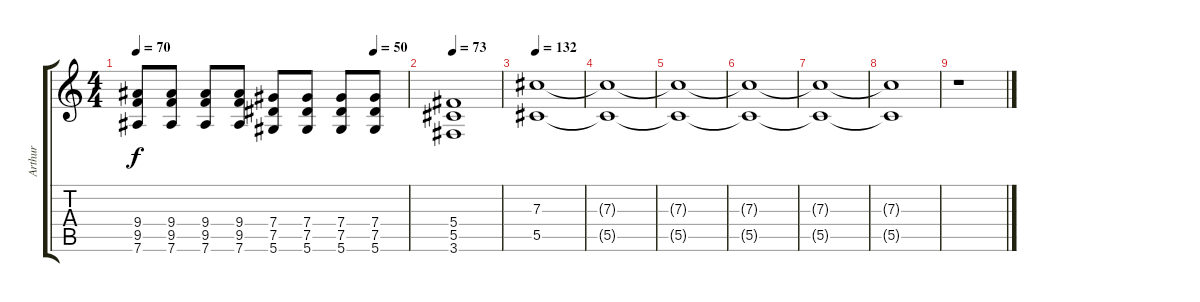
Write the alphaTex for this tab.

\track ("Arthur" "Arthur") {instrument overdrivenguitar}
\staff {score tabs}
\tuning (Eb4 Bb3 Gb3 Db3 Ab2 Eb2) {hide}
\ts (4 4)
\tempo 70
\tempo (50 0.875)
\clef g2
\ks c
(9.4 9.5 7.6).8{dy f} (9.4 9.5 7.6).8 (9.4 9.5 7.6).8 (9.4 9.5 7.6).8 (7.4 7.5 5.6).8 (7.4 7.5 5.6).8 (7.4 7.5 5.6).8 (7.4 7.5 5.6).8 |
\tempo 73
(5.4 5.5 3.6).1 |
\tempo 132
(7.3 5.5).1 |
(7.3{t} 5.5{t}).1{volume 9} |
(7.3{t} 5.5{t}).1{volume 7} |
(7.3{t} 5.5{t}).1{volume 5} |
(7.3{t} 5.5{t}).1{volume 3} |
(7.3{t} 5.5{t}).1{volume 1} |
r.1{volume 0}
